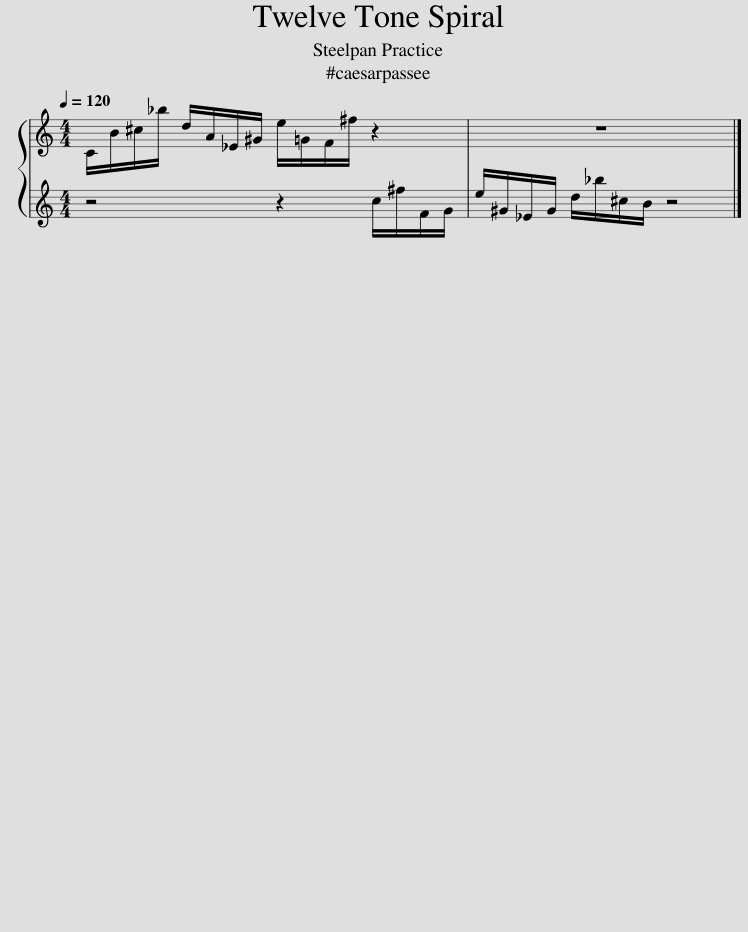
X:1
%%score { 1 | 2 }
L:1/8
Q:1/4=120
M:4/4
I:linebreak $
K:C
V:1 treble
V:2 treble
V:1
 C/B/^c/_b/ d/A/_E/^G/ e/=G/F/^f/ z2 | z8 |] %2
V:2
 z4 z2 c/^f/F/G/ | e/^G/_E/G/ d/_b/^c/B/ z4 |] %2
